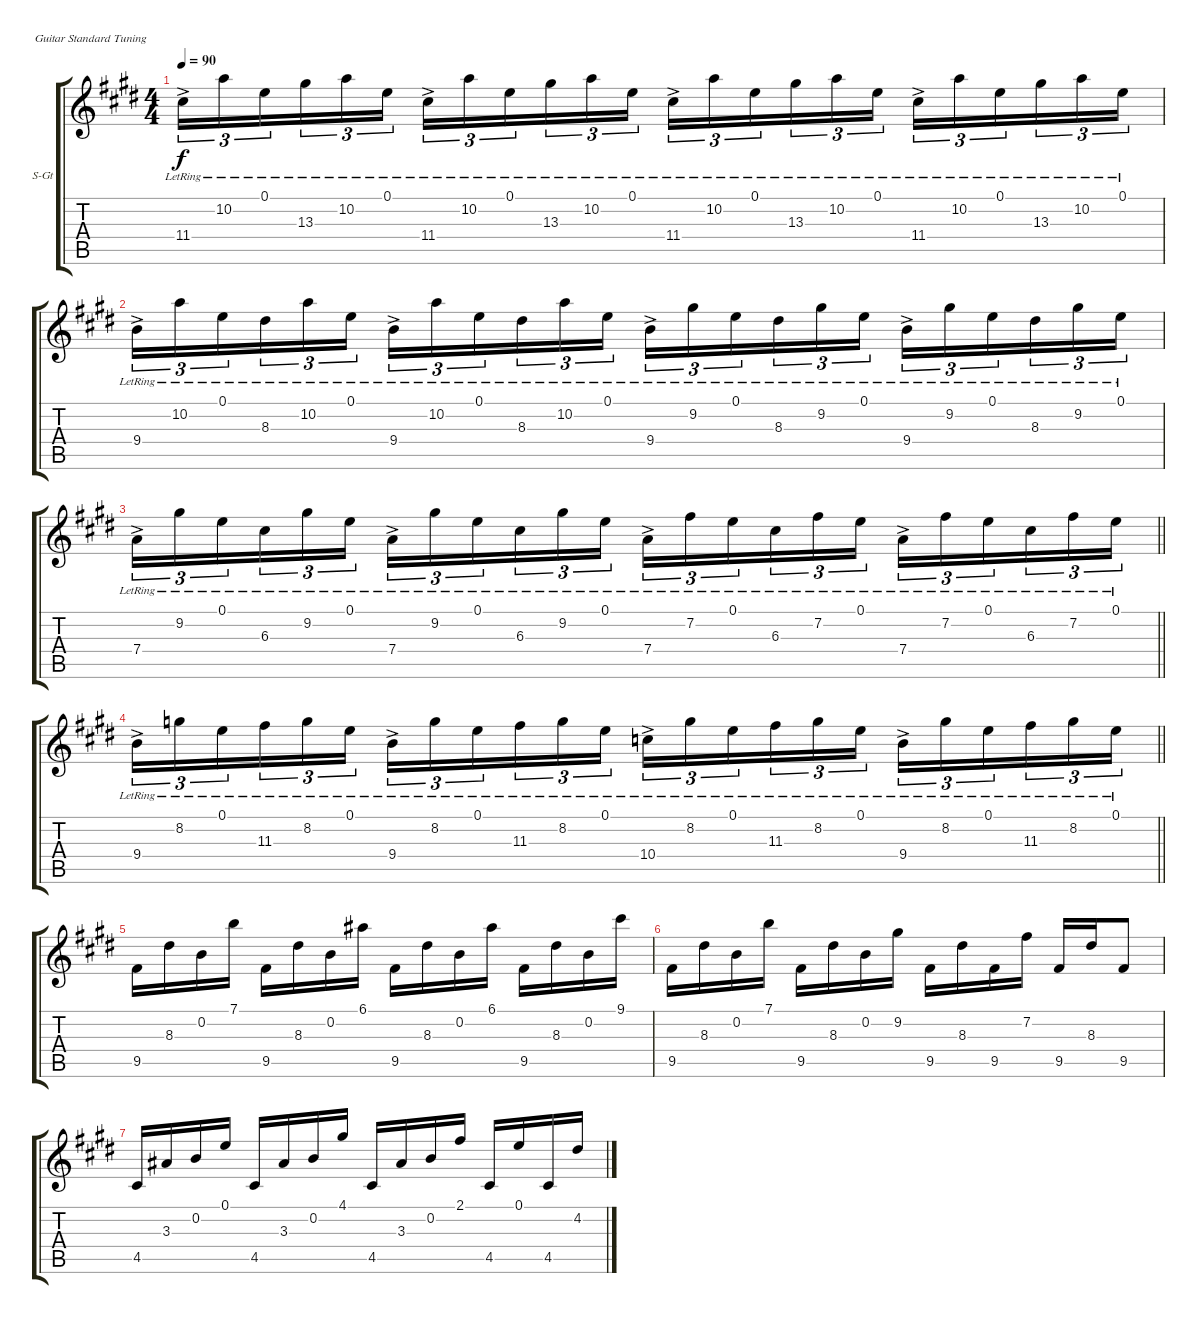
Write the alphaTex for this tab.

\bracketExtendMode groupsimilarinstruments
\firstSystemTrackNameOrientation horizontal
\otherSystemsTrackNameOrientation horizontal
\track ("Guitar" "S-Gt") {instrument acousticguitarsteel}
\staff {score tabs}
\tuning (E4 B3 G3 D3 A2 E2)
\ts (4 4)
\tempo 90
\clef g2
\ks e
11.4{ac lr}.16{tu (3 2) dy f} 10.2{lr}.16{tu (3 2)} 0.1{lr}.16{tu (3 2) beam merge} 13.3{lr}.16{tu (3 2)} 10.2{lr}.16{tu (3 2)} 0.1{lr}.16{tu (3 2)} 11.4{ac lr}.16{tu (3 2)} 10.2{lr}.16{tu (3 2)} 0.1{lr}.16{tu (3 2) beam merge} 13.3{lr}.16{tu (3 2)} 10.2{lr}.16{tu (3 2)} 0.1{lr}.16{tu (3 2)} 11.4{ac lr}.16{tu (3 2)} 10.2{lr}.16{tu (3 2)} 0.1{lr}.16{tu (3 2) beam merge} 13.3{lr}.16{tu (3 2)} 10.2{lr}.16{tu (3 2)} 0.1{lr}.16{tu (3 2)} 11.4{ac lr}.16{tu (3 2)} 10.2{lr}.16{tu (3 2)} 0.1{lr}.16{tu (3 2) beam merge} 13.3{lr}.16{tu (3 2)} 10.2{lr}.16{tu (3 2)} 0.1{lr}.16{tu (3 2)} |
9.4{ac lr}.16{tu (3 2)} 10.2{lr}.16{tu (3 2)} 0.1{lr}.16{tu (3 2) beam merge} 8.3{lr}.16{tu (3 2)} 10.2{lr}.16{tu (3 2)} 0.1{lr}.16{tu (3 2)} 9.4{ac lr}.16{tu (3 2)} 10.2{lr}.16{tu (3 2)} 0.1{lr}.16{tu (3 2) beam merge} 8.3{lr}.16{tu (3 2)} 10.2{lr}.16{tu (3 2)} 0.1{lr}.16{tu (3 2)} 9.4{ac lr}.16{tu (3 2)} 9.2{lr}.16{tu (3 2)} 0.1{lr}.16{tu (3 2) beam merge} 8.3{lr}.16{tu (3 2)} 9.2{lr}.16{tu (3 2)} 0.1{lr}.16{tu (3 2)} 9.4{ac lr}.16{tu (3 2)} 9.2{lr}.16{tu (3 2)} 0.1{lr}.16{tu (3 2) beam merge} 8.3{lr}.16{tu (3 2)} 9.2{lr}.16{tu (3 2)} 0.1{lr}.16{tu (3 2)} |
\barLineRight lightlight
7.4{ac lr}.16{tu (3 2)} 9.2{lr}.16{tu (3 2)} 0.1{lr}.16{tu (3 2) beam merge} 6.3{lr}.16{tu (3 2)} 9.2{lr}.16{tu (3 2)} 0.1{lr}.16{tu (3 2)} 7.4{ac lr}.16{tu (3 2)} 9.2{lr}.16{tu (3 2)} 0.1{lr}.16{tu (3 2) beam merge} 6.3{lr}.16{tu (3 2)} 9.2{lr}.16{tu (3 2)} 0.1{lr}.16{tu (3 2)} 7.4{ac lr}.16{tu (3 2)} 7.2{lr}.16{tu (3 2)} 0.1{lr}.16{tu (3 2) beam merge} 6.3{lr}.16{tu (3 2)} 7.2{lr}.16{tu (3 2)} 0.1{lr}.16{tu (3 2)} 7.4{ac lr}.16{tu (3 2)} 7.2{lr}.16{tu (3 2)} 0.1{lr}.16{tu (3 2) beam merge} 6.3{lr}.16{tu (3 2)} 7.2{lr}.16{tu (3 2)} 0.1{lr}.16{tu (3 2)} |
\barLineRight lightlight
9.4{ac lr}.16{tu (3 2)} 8.2{lr}.16{tu (3 2)} 0.1{lr}.16{tu (3 2) beam merge} 11.3{lr}.16{tu (3 2)} 8.2{lr}.16{tu (3 2)} 0.1{lr}.16{tu (3 2)} 9.4{ac lr}.16{tu (3 2)} 8.2{lr}.16{tu (3 2)} 0.1{lr}.16{tu (3 2) beam merge} 11.3{lr}.16{tu (3 2)} 8.2{lr}.16{tu (3 2)} 0.1{lr}.16{tu (3 2)} 10.4{ac lr}.16{tu (3 2)} 8.2{lr}.16{tu (3 2)} 0.1{lr}.16{tu (3 2) beam merge} 11.3{lr}.16{tu (3 2)} 8.2{lr}.16{tu (3 2)} 0.1{lr}.16{tu (3 2)} 9.4{ac lr}.16{tu (3 2)} 8.2{lr}.16{tu (3 2)} 0.1{lr}.16{tu (3 2) beam merge} 11.3{lr}.16{tu (3 2)} 8.2{lr}.16{tu (3 2)} 0.1{lr}.16{tu (3 2)} |
9.5.16 8.3.16 0.2.16 7.1.16 9.5.16 8.3.16 0.2.16 6.1.16 9.5.16 8.3.16 0.2.16 6.1.16 9.5.16 8.3.16 0.2.16 9.1.16 |
9.5.16 8.3.16 0.2.16 7.1.16 9.5.16 8.3.16 0.2.16 9.2.16 9.5.16 8.3.16 9.5.16 7.2.16 9.5.16 8.3.16 9.5.8 |
4.5.16 3.3.16 0.2.16 0.1.16 4.5.16 3.3.16 0.2.16 4.1.16 4.5.16 3.3.16 0.2.16 2.1.16 4.5.16 0.1.16 4.5.16 4.2.16
